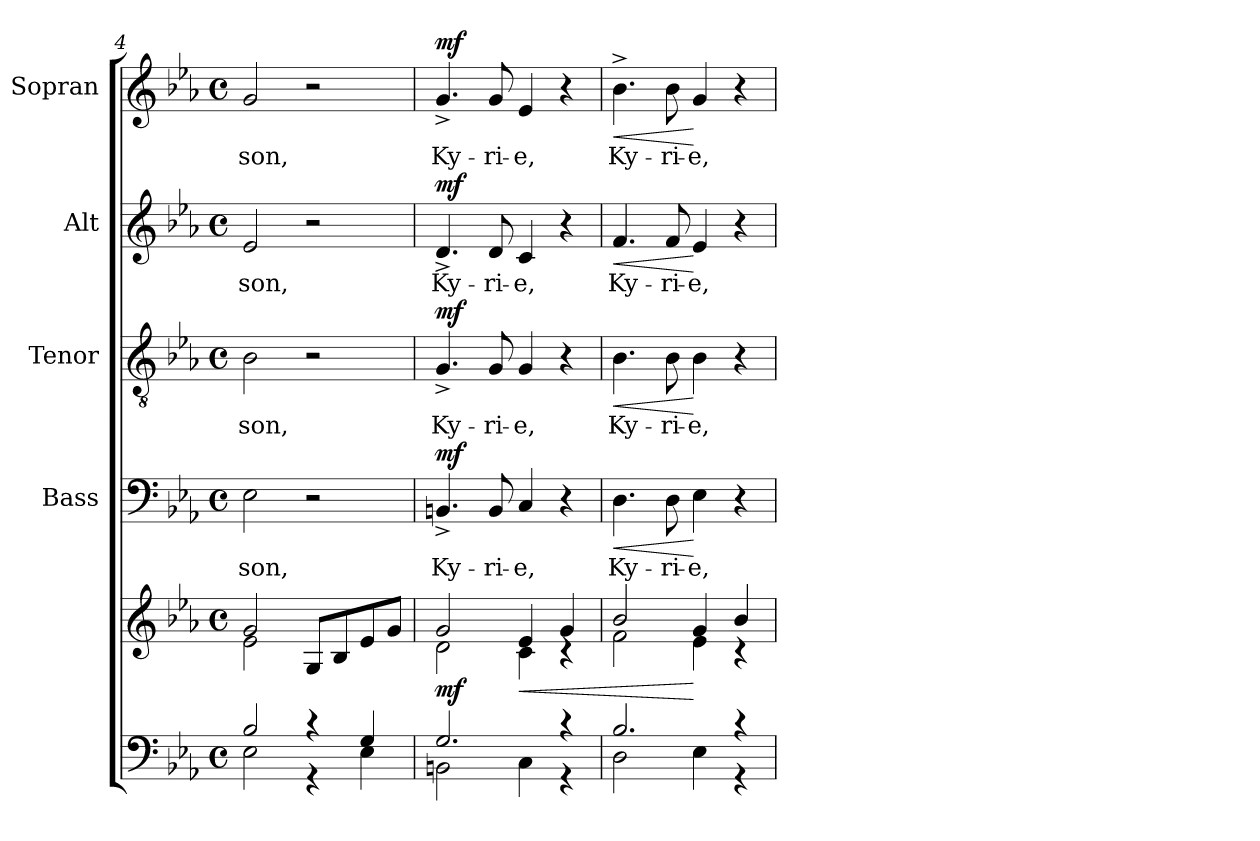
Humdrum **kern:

**kern	**kern	**dynam	**kern	**text	**dynam	**kern	**text	**dynam	**kern	**text	**dynam	**kern	**text	**dynam
*part5	*part5	*part5	*part4	*part4	*part4	*part3	*part3	*part3	*part2	*part2	*part2	*part1	*part1	*part1
*staff6	*staff5	*staff5/6	*staff4	*staff4	*staff4	*staff3	*staff3	*staff3	*staff2	*staff2	*staff2	*staff1	*staff1	*staff1
*	*	*	*I"Bass	*	*	*I"Tenor	*	*	*I"Alt	*	*	*I"Sopran	*	*
*	*	*	*I'B.	*	*	*I'T.	*	*	*I'A.	*	*	*I'S.	*	*
*clefF4	*clefG2	*	*clefF4	*	*	*clefGv2	*	*	*clefG2	*	*	*clefG2	*	*
*k[b-e-a-]	*k[b-e-a-]	*	*k[b-e-a-]	*	*	*k[b-e-a-]	*	*	*k[b-e-a-]	*	*	*k[b-e-a-]	*	*
*E-:	*E-:	*	*E-:	*	*	*E-:	*	*	*E-:	*	*	*E-:	*	*
*M4/4	*M4/4	*	*M4/4	*	*	*M4/4	*	*	*M4/4	*	*	*M4/4	*	*
*met(c)	*met(c)	*	*met(c)	*	*	*met(c)	*	*	*met(c)	*	*	*met(c)	*	*
=4	=4	=4	=4	=4	=4	=4	=4	=4	=4	=4	=4	=4	=4	=4
*^	*^	*	*	*	*	*	*	*	*	*	*	*	*	*
!	!	!	!	!	!	!LO:LY:b	!	!	!LO:LY:b	!	!	!LO:LY:b	!	!	!LO:LY:b	!
2B-/	2E-\	2g/	2e-\	.	2E-\	-son,	.	2B-\	-son,	.	2e-/	-son,	.	2g/	-son,	.
4r	4r	8G/L	2ryy	.	2r	.	.	2r	.	.	2r	.	.	2r	.	.
.	.	8B-/	.	.	.	.	.	.	.	.	.	.	.	.	.	.
4G/	4E-\	8e-/	.	.	.	.	.	.	.	.	.	.	.	.	.	.
.	.	8g/J	.	.	.	.	.	.	.	.	.	.	.	.	.	.
=5	=5	=5	=5	=5	=5	=5	=5	=5	=5	=5	=5	=5	=5	=5	=5	=5
!	!	!	!	!LO:DY:b	!	!LO:LY:b	!LO:DY:a	!	!LO:LY:b	!LO:DY:a	!	!LO:LY:b	!LO:DY:a	!	!LO:LY:b	!LO:DY:a
2.G/	2BBn\	2g/	2d\	mf	4.BBn^>/	Ky-	mf	4.G^>/	Ky-	mf	4.d^>/	Ky-	mf	4.g^</	Ky-	mf
!	!	!	!	!	!	!LO:LY:b	!	!	!LO:LY:b	!	!	!LO:LY:b	!	!	!LO:LY:b	!
.	.	.	.	.	8BB/	-ri-	.	8G/	-ri-	.	8d/	-ri-	.	8g/	-ri-	.
!	!	!	!	!LO:HP:b	!	!LO:LY:b	!	!	!LO:LY:b	!	!	!LO:LY:b	!	!	!LO:LY:b	!
.	4C\	4e-/	4c\	<	4C/	-e,	.	4G/	-e,	.	4c/	-e,	.	4e-/	-e,	.
4r	4r	4g/	4rB	.	4r	.	.	4r	.	.	4r	.	.	4r	.	.
=6	=6	=6	=6	=6	=6	=6	=6	=6	=6	=6	=6	=6	=6	=6	=6	=6
!	!	!	!	!	!	!LO:LY:b	!LO:HP:b	!	!LO:LY:b	!LO:HP:b	!	!LO:LY:b	!LO:HP:b	!	!LO:LY:b	!LO:HP:b
2.B-/	2D\	2b-/	2f\	.	4.D\	Ky-	<	4.B-\	Ky-	<	4.f/	Ky-	<	4.b-^>\	Ky-	<
!	!	!	!	!	!	!LO:LY:b	!	!	!LO:LY:b	!	!	!LO:LY:b	!	!	!LO:LY:b	!
.	.	.	.	.	8D\	-ri-	.	8B-\	-ri-	.	8f/	-ri-	.	8b-\	-ri-	.
!	!	!	!	!	!	!LO:LY:b	!	!	!LO:LY:b	!	!	!LO:LY:b	!	!	!LO:LY:b	!
.	4E-\	4g/	4e-\	[	4E-\	-e,	[	4B-\	-e,	[	4e-/	-e,	[	4g/	-e,	[
4r	4r	4b-/	4rc	.	4r	.	.	4r	.	.	4r	.	.	4r	.	.
*v	*v	*	*	*	*	*	*	*	*	*	*	*	*	*	*	*
*	*v	*v	*	*	*	*	*	*	*	*	*	*	*	*	*
=	=	=	=	=	=	=	=	=	=	=	=	=	=	=
*-	*-	*-	*-	*-	*-	*-	*-	*-	*-	*-	*-	*-	*-	*-
